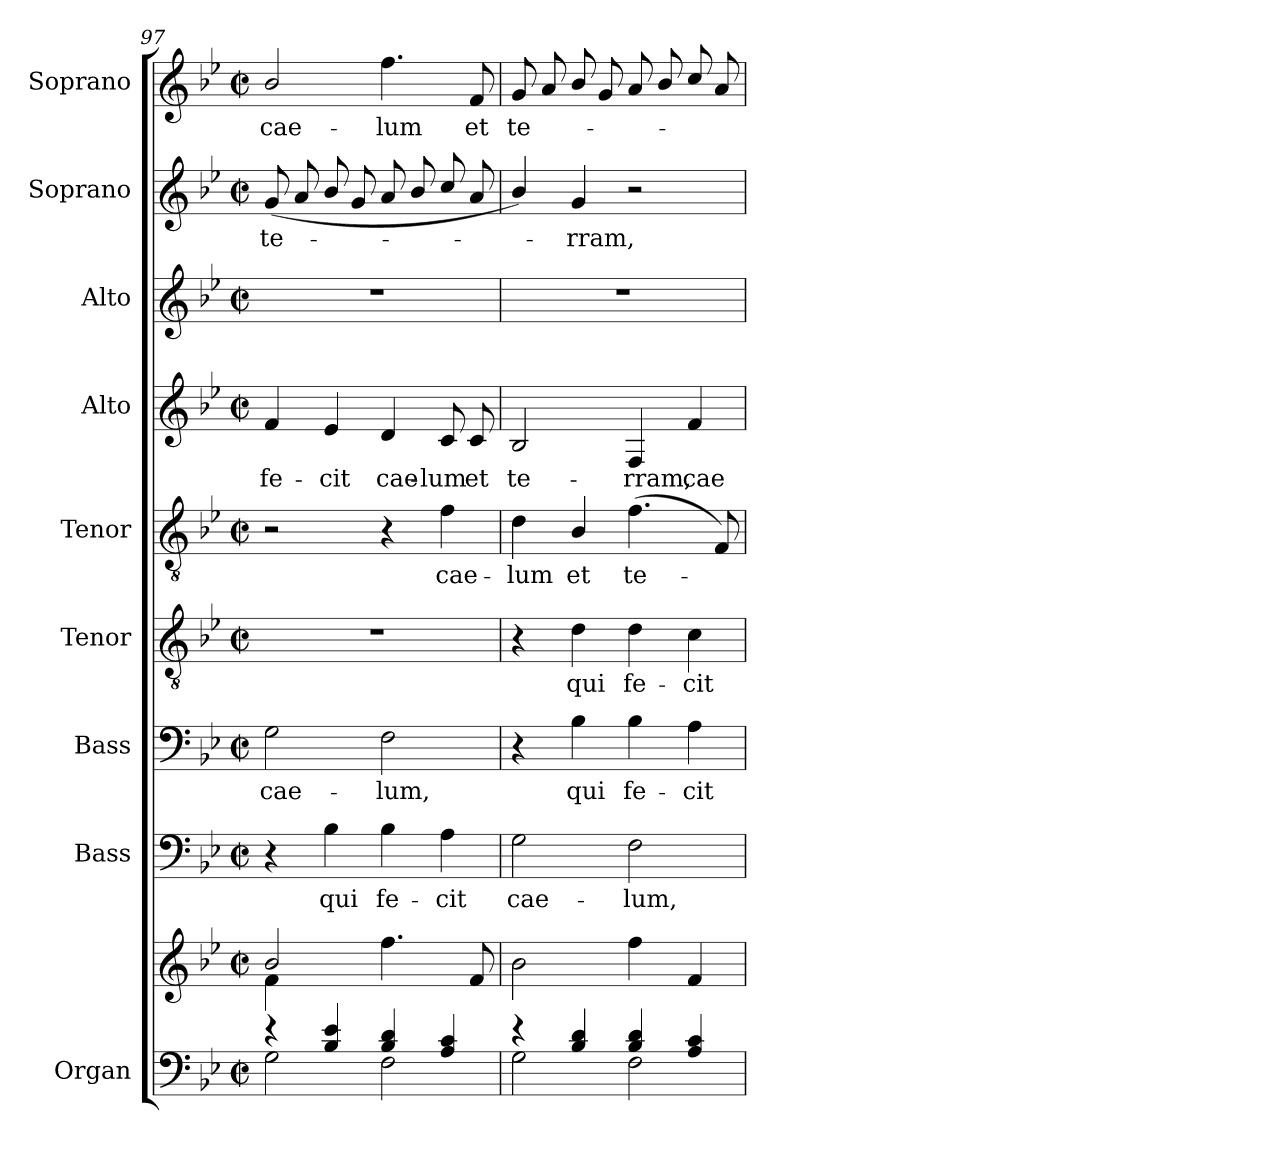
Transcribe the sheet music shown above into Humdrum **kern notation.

**kern	**kern	**kern	**text	**kern	**text	**kern	**text	**kern	**text	**kern	**text	**kern	**kern	**text	**kern	**text
*part9	*part9	*part8	*part8	*part7	*part7	*part6	*part6	*part5	*part5	*part4	*part4	*part3	*part2	*part2	*part1	*part1
*staff10	*staff9	*staff8	*staff8	*staff7	*staff7	*staff6	*staff6	*staff5	*staff5	*staff4	*staff4	*staff3	*staff2	*staff2	*staff1	*staff1
*I"Organ	*	*I"Bass	*	*I"Bass	*	*I"Tenor	*	*I"Tenor	*	*I"Alto	*	*I"Alto	*I"Soprano	*	*I"Soprano	*
*I'Organ.	*	*I'B.	*	*I'B.	*	*I'T.	*	*I'T.	*	*I'A.	*	*I'A.	*I'S.	*	*I'S.	*
*clefF4	*clefG2	*clefF4	*	*clefF4	*	*clefGv2	*	*clefGv2	*	*clefG2	*	*clefG2	*clefG2	*	*clefG2	*
*	*	*	*	*	*	*ITrd7c12	*	*ITrd7c12	*	*	*	*	*	*	*	*
*k[b-e-]	*k[b-e-]	*k[b-e-]	*	*k[b-e-]	*	*k[b-e-]	*	*k[b-e-]	*	*k[b-e-]	*	*k[b-e-]	*k[b-e-]	*	*k[b-e-]	*
*B-:	*B-:	*B-:	*	*B-:	*	*B-:	*	*B-:	*	*B-:	*	*B-:	*B-:	*	*B-:	*
*M2/2	*M2/2	*M2/2	*	*M2/2	*	*M2/2	*	*M2/2	*	*M2/2	*	*M2/2	*M2/2	*	*M2/2	*
*met(c|)	*met(c|)	*met(c|)	*	*met(c|)	*	*met(c|)	*	*met(c|)	*	*met(c|)	*	*met(c|)	*met(c|)	*	*met(c|)	*
=97	=97	=97	=97	=97	=97	=97	=97	=97	=97	=97	=97	=97	=97	=97	=97	=97
*^	*^	*	*	*	*	*	*	*	*	*	*	*	*	*	*	*
!	!	!	!	!	!	!	!LO:LY:b:color=#000000	!	!	!	!	!	!	!	!	!	!	!
!	!	!	!	!	!	!	!	!	!	!	!	!	!LO:LY:b:color=#000000	!	!	!	!	!
!	!	!	!	!	!	!	!	!	!	!	!	!	!	!	!	!LO:LY:b:color=#000000	!	!
!	!	!	!	!	!	!	!	!	!	!	!	!	!	!	!	!	!	!LO:LY:b:color=#000000
4r	2Gi\	2b-i/	4fi\	4r	.	2Gi\	cae-	1r	.	2r	.	4fi/	fe-	1r	(8gi/	te-	2b-i/	cae-
.	.	.	.	.	.	.	.	.	.	.	.	.	.	.	8ai/	.	.	.
!	!	!	!	!	!LO:LY:b:color=#000000	!	!	!	!	!	!	!	!	!	!	!	!	!
!	!	!	!	!	!	!	!	!	!	!	!	!	!LO:LY:b:color=#000000	!	!	!	!	!
4B-i/ 4e-i	.	.	4ryy	4B-i\	qui	.	.	.	.	.	.	4e-i/	-cit	.	8b-i/	.	.	.
.	.	.	.	.	.	.	.	.	.	.	.	.	.	.	8gi/	.	.	.
!	!	!	!	!	!LO:LY:b:color=#000000	!	!	!	!	!	!	!	!	!	!	!	!	!
!	!	!	!	!	!	!	!LO:LY:b:color=#000000	!	!	!	!	!	!	!	!	!	!	!
!	!	!	!	!	!	!	!	!	!	!	!	!	!LO:LY:b:color=#000000	!	!	!	!	!
!	!	!	!	!	!	!	!	!	!	!	!	!	!	!	!	!	!	!LO:LY:b:color=#000000
4B-i/ 4di	2Fi\	4.ffi\	2ryy	4B-i\	fe-	2Fi\	-lum,	.	.	4r	.	4di/	cae-	.	8ai/	.	4.ffi\	-lum
.	.	.	.	.	.	.	.	.	.	.	.	.	.	.	8b-i/	.	.	.
!	!	!	!	!	!LO:LY:b:color=#000000	!	!	!	!	!	!	!	!	!	!	!	!	!
!	!	!	!	!	!	!	!	!	!	!	!LO:LY:b:color=#000000	!	!	!	!	!	!	!
!	!	!	!	!	!	!	!	!	!	!	!	!	!LO:LY:b:color=#000000	!	!	!	!	!
4Ai/ 4ci	.	.	.	4Ai\	-cit	.	.	.	.	4Fi\	cae-	8ci/	-lum	.	8cci/	.	.	.
!	!	!	!	!	!	!	!	!	!	!	!	!	!LO:LY:b:color=#000000	!	!	!	!	!
!	!	!	!	!	!	!	!	!	!	!	!	!	!	!	!	!	!	!LO:LY:b:color=#000000
.	.	8fi/	.	.	.	.	.	.	.	.	.	8ci/	et	.	8ai/	.	8fi/	et
*	*	*v	*v	*	*	*	*	*	*	*	*	*	*	*	*	*	*	*
=98	=98	=98	=98	=98	=98	=98	=98	=98	=98	=98	=98	=98	=98	=98	=98	=98	=98
!	!	!	!	!LO:LY:b:color=#000000	!	!	!	!	!	!	!	!	!	!	!	!	!
!	!	!	!	!	!	!	!	!	!	!LO:LY:b:color=#000000	!	!	!	!	!	!	!
!	!	!	!	!	!	!	!	!	!	!	!	!LO:LY:b:color=#000000	!	!	!	!	!
!	!	!	!	!	!	!	!	!	!	!	!	!	!	!	!	!	!LO:LY:b:color=#000000
4r	2Gi\	2b-i\	2Gi\	cae-	4r	.	4r	.	4Di\	-lum	2B-i/	te-	1r	4b-i/)	.	8gi/	te-
.	.	.	.	.	.	.	.	.	.	.	.	.	.	.	.	8ai/	.
!	!	!	!	!	!	!LO:LY:b:color=#000000	!	!	!	!	!	!	!	!	!	!	!
!	!	!	!	!	!	!	!	!LO:LY:b:color=#000000	!	!	!	!	!	!	!	!	!
!	!	!	!	!	!	!	!	!	!	!LO:LY:b:color=#000000	!	!	!	!	!	!	!
!	!	!	!	!	!	!	!	!	!	!	!	!	!	!	!LO:LY:b:color=#000000	!	!
4B-i/ 4di	.	.	.	.	4B-i\	qui	4Di\	qui	4BB-i/	et	.	.	.	4gi/	-rram,	8b-i/	.
.	.	.	.	.	.	.	.	.	.	.	.	.	.	.	.	8gi/	.
!	!	!	!	!LO:LY:b:color=#000000	!	!	!	!	!	!	!	!	!	!	!	!	!
!	!	!	!	!	!	!LO:LY:b:color=#000000	!	!	!	!	!	!	!	!	!	!	!
!	!	!	!	!	!	!	!	!LO:LY:b:color=#000000	!	!	!	!	!	!	!	!	!
!	!	!	!	!	!	!	!	!	!	!LO:LY:b:color=#000000	!	!	!	!	!	!	!
!	!	!	!	!	!	!	!	!	!	!	!	!LO:LY:b:color=#000000	!	!	!	!	!
4B-i/ 4di	2Fi\	4ffi\	2Fi\	-lum,	4B-i\	fe-	4Di\	fe-	(4.Fi\	te-	4Fi/	-rram,	.	2r	.	8ai/	.
.	.	.	.	.	.	.	.	.	.	.	.	.	.	.	.	8b-i/	.
!	!	!	!	!	!	!LO:LY:b:color=#000000	!	!	!	!	!	!	!	!	!	!	!
!	!	!	!	!	!	!	!	!LO:LY:b:color=#000000	!	!	!	!	!	!	!	!	!
!	!	!	!	!	!	!	!	!	!	!	!	!LO:LY:b:color=#000000	!	!	!	!	!
4Ai/ 4ci	.	4fi/	.	.	4Ai\	-cit	4Ci\	-cit	.	.	4fi/	cae-	.	.	.	8cci/	.
.	.	.	.	.	.	.	.	.	8FFi/)	.	.	.	.	.	.	8ai/	.
*v	*v	*	*	*	*	*	*	*	*	*	*	*	*	*	*	*	*
=	=	=	=	=	=	=	=	=	=	=	=	=	=	=	=	=
*-	*-	*-	*-	*-	*-	*-	*-	*-	*-	*-	*-	*-	*-	*-	*-	*-
